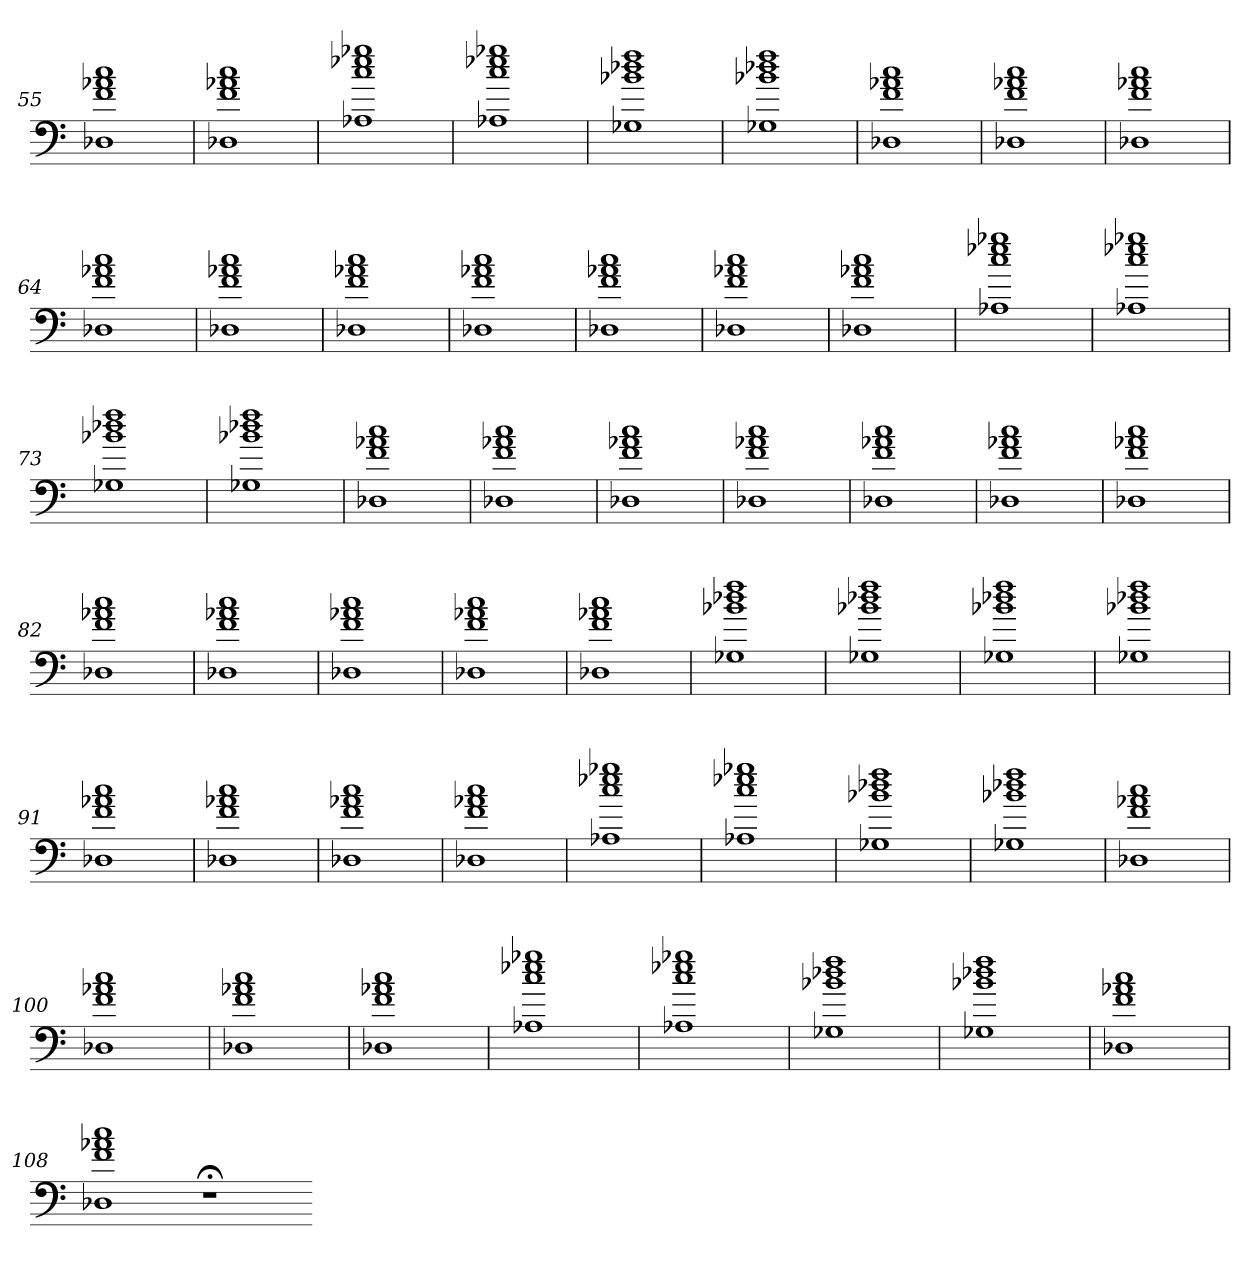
**kern
*part1
*staff1
=55
1D-X 1f 1a-X 1cc
=56
1D-X 1f 1a-X 1cc
=57
1A-X 1cc 1ee-X 1gg-X
=58
1A-X 1cc 1ee-X 1gg-X
=59
1G-X 1b-X 1dd-X 1ff
=60
1G-X 1b-X 1dd-X 1ff
=61
1D-X 1f 1a-X 1cc
=62
1D-X 1f 1a-X 1cc
=63
1D-X 1f 1a-X 1cc
=64
1D-X 1f 1a-X 1cc
=65
1D-X 1f 1a-X 1cc
=66
1D-X 1f 1a-X 1cc
=67
1D-X 1f 1a-X 1cc
=68
1D-X 1f 1a-X 1cc
=69
1D-X 1f 1a-X 1cc
=70
1D-X 1f 1a-X 1cc
=71
1A-X 1cc 1ee-X 1gg-X
=72
1A-X 1cc 1ee-X 1gg-X
=73
1G-X 1b-X 1dd-X 1ff
=74
1G-X 1b-X 1dd-X 1ff
=75
1D-X 1f 1a-X 1cc
=76
1D-X 1f 1a-X 1cc
=77
1D-X 1f 1a-X 1cc
=78
1D-X 1f 1a-X 1cc
=79
1D-X 1f 1a-X 1cc
=80
1D-X 1f 1a-X 1cc
=81
1D-X 1f 1a-X 1cc
=82
1D-X 1f 1a-X 1cc
=83
1D-X 1f 1a-X 1cc
=84
1D-X 1f 1a-X 1cc
=85
1D-X 1f 1a-X 1cc
=86
1D-X 1f 1a-X 1cc
=87
1G-X 1b-X 1dd-X 1ff
=88
1G-X 1b-X 1dd-X 1ff
=89
1G-X 1b-X 1dd-X 1ff
=90
1G-X 1b-X 1dd-X 1ff
=91
1D-X 1f 1a-X 1cc
=92
1D-X 1f 1a-X 1cc
=93
1D-X 1f 1a-X 1cc
=94
1D-X 1f 1a-X 1cc
=95
1A-X 1cc 1ee-X 1gg-X
=96
1A-X 1cc 1ee-X 1gg-X
=97
1G-X 1b-X 1dd-X 1ff
=98
1G-X 1b-X 1dd-X 1ff
=99
1D-X 1f 1a-X 1cc
=100
1D-X 1f 1a-X 1cc
=101
1D-X 1f 1a-X 1cc
=102
1D-X 1f 1a-X 1cc
=103
1A-X 1cc 1ee-X 1gg-X
=104
1A-X 1cc 1ee-X 1gg-X
=105
1G-X 1b-X 1dd-X 1ff
=106
1G-X 1b-X 1dd-X 1ff
=107
1D-X 1f 1a-X 1cc
=108
1D-X 1f 1a-X 1cc
1r;<
=-
*-
